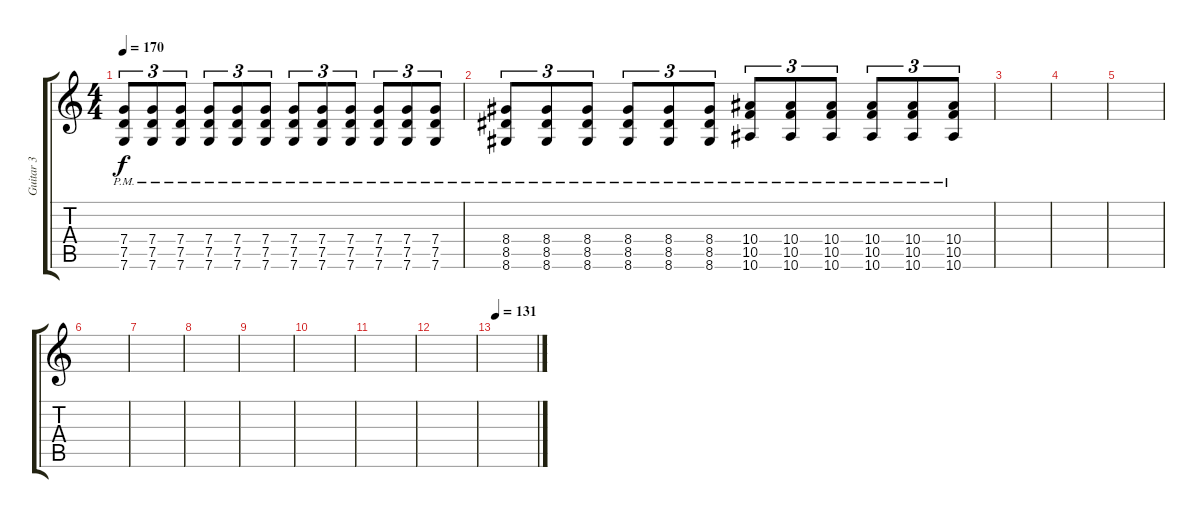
\track ("Guitar 3" "Guitar 3") {instrument distortionguitar}
\staff {score tabs}
\tuning (D4 A3 F3 C3 G2 C2) {hide}
\ts (4 4)
\tempo 170
\clef g2
\ks c
(7.4 7.5{pm} 7.6{pm}).8{tu (3 2) dy f} (7.4 7.5{pm} 7.6{pm}).8{tu (3 2)} (7.4 7.5{pm} 7.6{pm}).8{tu (3 2)} (7.4 7.5{pm} 7.6{pm}).8{tu (3 2)} (7.4 7.5{pm} 7.6{pm}).8{tu (3 2)} (7.4 7.5{pm} 7.6{pm}).8{tu (3 2)} (7.4 7.5{pm} 7.6{pm}).8{tu (3 2)} (7.4 7.5{pm} 7.6{pm}).8{tu (3 2)} (7.4 7.5{pm} 7.6{pm}).8{tu (3 2)} (7.4 7.5{pm} 7.6{pm}).8{tu (3 2)} (7.4 7.5{pm} 7.6{pm}).8{tu (3 2)} (7.4 7.5{pm} 7.6{pm}).8{tu (3 2)} |
(8.4 8.5{pm} 8.6{pm}).8{tu (3 2)} (8.4 8.5{pm} 8.6{pm}).8{tu (3 2)} (8.4 8.5{pm} 8.6{pm}).8{tu (3 2)} (8.4 8.5{pm} 8.6{pm}).8{tu (3 2)} (8.4 8.5{pm} 8.6{pm}).8{tu (3 2)} (8.4 8.5{pm} 8.6{pm}).8{tu (3 2)} (10.4 10.5{pm} 10.6{pm}).8{tu (3 2)} (10.4 10.5{pm} 10.6{pm}).8{tu (3 2)} (10.4 10.5{pm} 10.6{pm}).8{tu (3 2)} (10.4 10.5{pm} 10.6{pm}).8{tu (3 2)} (10.4 10.5{pm} 10.6{pm}).8{tu (3 2)} (10.4 10.5{pm} 10.6{pm}).8{tu (3 2)} |
|
|
|
|
|
|
|
|
|
|
\tempo 131
